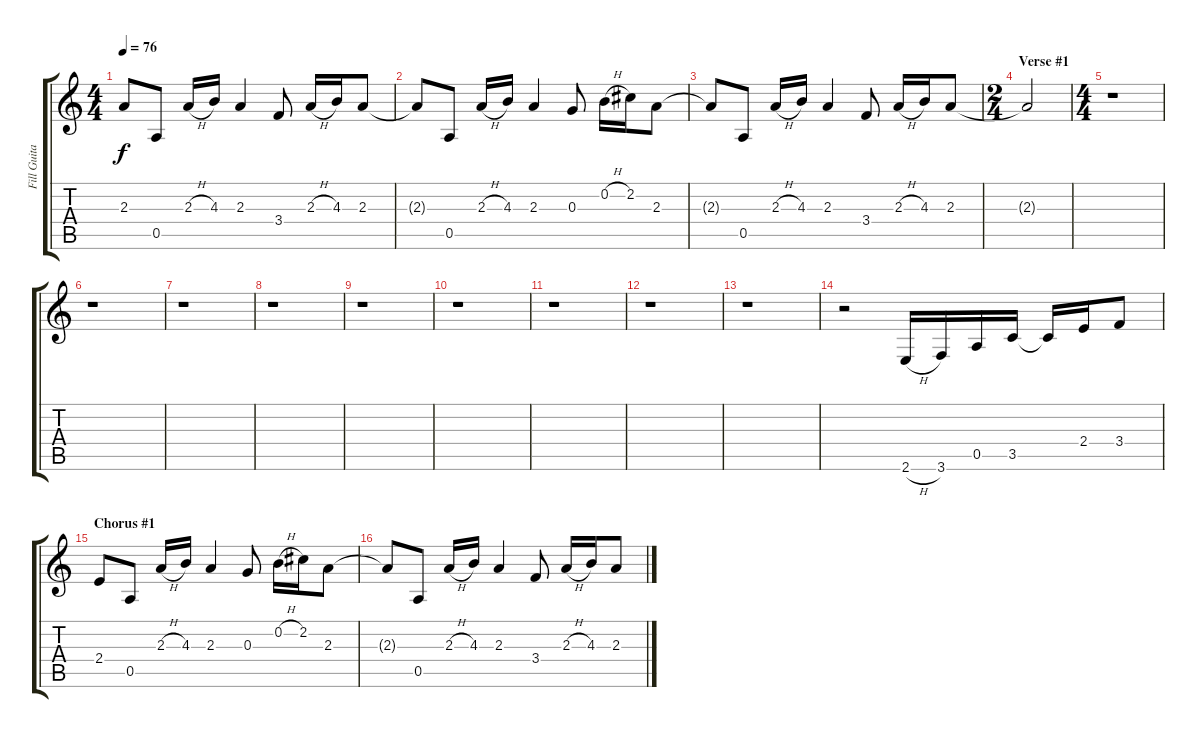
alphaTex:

\track ("Fill Guitar #1" "Fill Guita") {instrument electricguitarclean}
\staff {score tabs}
\tuning (E4 B3 G3 D3 A2 D2) {hide}
\ts (4 4)
\tempo 76
\clef g2
\ks c
2.3{t}.8{dy f} 0.5.8 2.3{h}.16 4.3.16 2.3.4 3.4.8 2.3{h}.16 4.3.16 2.3.8 |
2.3{t}.8 0.5.8 2.3{h}.16 4.3.16 2.3.4 0.3.8 0.2{h}.16 2.2.16 2.3.8 |
2.3{t}.8 0.5.8 2.3{h}.16 4.3.16 2.3.4 3.4.8 2.3{h}.16 4.3.16 2.3.8 |
\ts (2 4)
\section ("" "Verse #1")
2.3{t}.2 |
\ts (4 4)
r.1 |
r.1 |
r.1 |
r.1 |
r.1 |
r.1 |
r.1 |
r.1 |
r.1 |
r.2 2.6{h}.16 3.6.16 0.5.16 3.5.16 3.5{t}.16 2.4.16 3.4.8 |
\section ("" "Chorus #1")
2.4.8 0.5.8 2.3{h}.16 4.3.16 2.3.4 0.3.8 0.2{h}.16 2.2.16 2.3.8 |
2.3{t}.8 0.5.8 2.3{h}.16 4.3.16 2.3.4 3.4.8 2.3{h}.16 4.3.16 2.3.8
